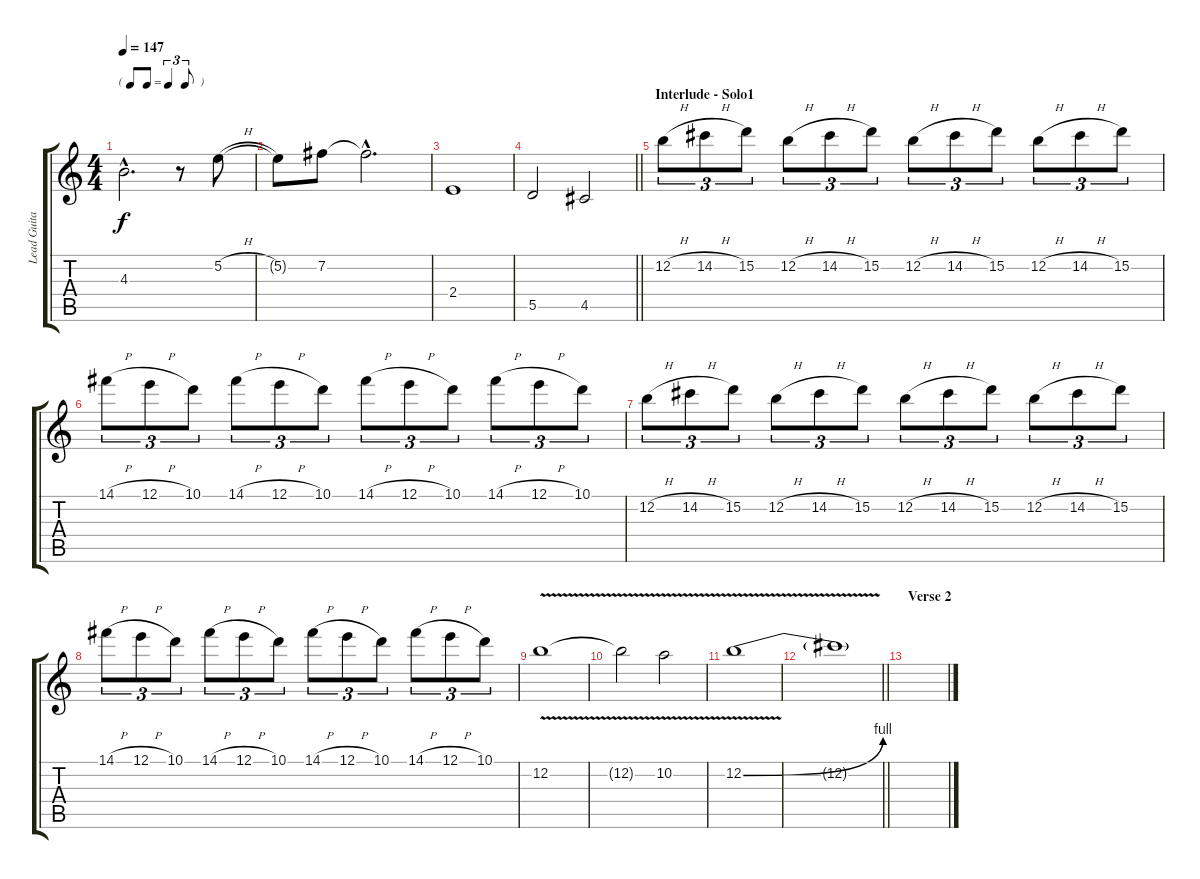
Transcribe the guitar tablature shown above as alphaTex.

\track ("Lead Guitar I" "Lead Guita") {instrument distortionguitar}
\staff {score tabs}
\tuning (E4 B3 G3 D3 A2 D2) {hide}
\ts (4 4)
\tf triplet8th
\tempo 147
\clef g2
\ks c
4.3{hac}.2{d dy f} r.8 5.2{h}.8 |
5.2{t}.8 7.2.8 7.2{hac t}.2{d} |
2.4.1 |
\barLineRight lightlight
5.5.2 4.5.2 |
\section ("" "Interlude - Solo1")
12.2{h}.8{tu (3 2) volume 13 balance 12} 14.2{h}.8{tu (3 2)} 15.2.8{tu (3 2)} 12.2{h}.8{tu (3 2)} 14.2{h}.8{tu (3 2)} 15.2.8{tu (3 2)} 12.2{h}.8{tu (3 2)} 14.2{h}.8{tu (3 2)} 15.2.8{tu (3 2)} 12.2{h}.8{tu (3 2)} 14.2{h}.8{tu (3 2)} 15.2.8{tu (3 2)} |
14.1{h}.8{tu (3 2)} 12.1{h}.8{tu (3 2)} 10.1.8{tu (3 2)} 14.1{h}.8{tu (3 2)} 12.1{h}.8{tu (3 2)} 10.1.8{tu (3 2)} 14.1{h}.8{tu (3 2)} 12.1{h}.8{tu (3 2)} 10.1.8{tu (3 2)} 14.1{h}.8{tu (3 2)} 12.1{h}.8{tu (3 2)} 10.1.8{tu (3 2)} |
12.2{h}.8{tu (3 2)} 14.2{h}.8{tu (3 2)} 15.2.8{tu (3 2)} 12.2{h}.8{tu (3 2)} 14.2{h}.8{tu (3 2)} 15.2.8{tu (3 2)} 12.2{h}.8{tu (3 2)} 14.2{h}.8{tu (3 2)} 15.2.8{tu (3 2)} 12.2{h}.8{tu (3 2)} 14.2{h}.8{tu (3 2)} 15.2.8{tu (3 2)} |
14.1{h}.8{tu (3 2)} 12.1{h}.8{tu (3 2)} 10.1.8{tu (3 2)} 14.1{h}.8{tu (3 2)} 12.1{h}.8{tu (3 2)} 10.1.8{tu (3 2)} 14.1{h}.8{tu (3 2)} 12.1{h}.8{tu (3 2)} 10.1.8{tu (3 2)} 14.1{h}.8{tu (3 2)} 12.1{h}.8{tu (3 2)} 10.1.8{tu (3 2)} |
12.2{v}.1 |
12.2{t}.2 10.2{v}.2 |
12.2{be (bend 0 0 60 4) v}.1 |
\barLineRight lightlight
12.2{t}.1 |
\section ("" "Verse 2")
